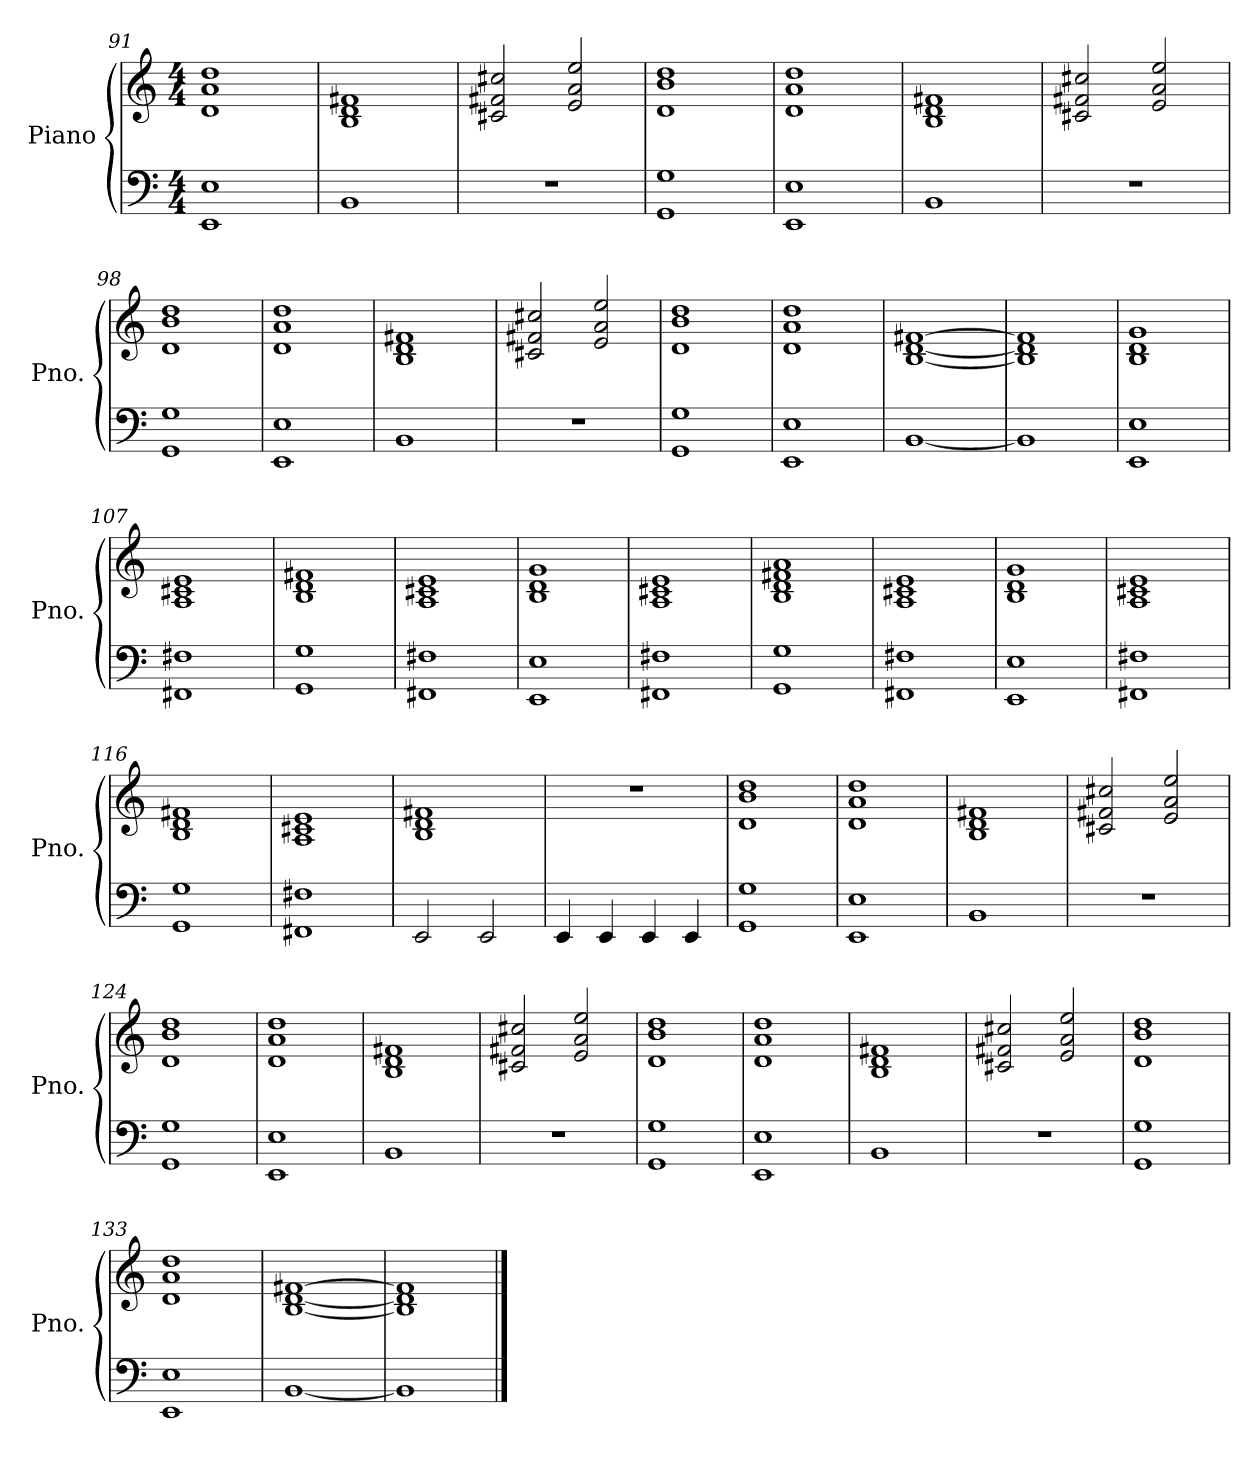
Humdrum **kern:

**kern	**kern
*part1	*part1
*staff2	*staff1
*I"Piano	*
*I'Pno.	*
*clefF4	*clefG2
*k[]	*k[]
*M4/4	*M4/4
=91	=91
1EE 1E	1d 1a 1dd
!!LO:LB:g=z
=92	=92
1BB	1B 1d 1f#X
=93	=93
1r	2c#X/ 2f#X/ 2cc#X/
.	2e/ 2a/ 2ee/
=94	=94
1GG 1G	1d 1b 1dd
=95	=95
1EE 1E	1d 1a 1dd
=96	=96
1BB	1B 1d 1f#X
=97	=97
1r	2c#X/ 2f#X/ 2cc#X/
.	2e/ 2a/ 2ee/
=98	=98
1GG 1G	1d 1b 1dd
=99	=99
1EE 1E	1d 1a 1dd
=100	=100
1BB	1B 1d 1f#X
=101	=101
1r	2c#X/ 2f#X/ 2cc#X/
.	2e/ 2a/ 2ee/
=102	=102
1GG 1G	1d 1b 1dd
=103	=103
1EE 1E	1d 1a 1dd
=104	=104
[1BB	[1B [1d [1f#X
=105	=105
1BB]	1B] 1d] 1f#]
=106	=106
1EE 1E	1B 1d 1g
=107	=107
1FF#X 1F#X	1A 1c#X 1e
!!LO:LB:g=z
=108	=108
1GG 1G	1B 1d 1f#X
=109	=109
1FF#X 1F#X	1A 1c#X 1e
=110	=110
1EE 1E	1B 1d 1g
=111	=111
1FF#X 1F#X	1A 1c#X 1e
=112	=112
1GG 1G	1B 1d 1f#X 1a
=113	=113
1FF#X 1F#X	1A 1c#X 1e
=114	=114
1EE 1E	1B 1d 1g
=115	=115
1FF#X 1F#X	1A 1c#X 1e
=116	=116
1GG 1G	1B 1d 1f#X
=117	=117
1FF#X 1F#X	1A 1c#X 1e
=118	=118
2EE/	1B 1d 1f#X
2EE/	.
=119	=119
4EE/	1r
4EE/	.
4EE/	.
4EE/	.
=120	=120
1GG 1G	1d 1b 1dd
=121	=121
1EE 1E	1d 1a 1dd
=122	=122
1BB	1B 1d 1f#X
!!LO:LB:g=z
=123	=123
1r	2c#X/ 2f#X/ 2cc#X/
.	2e/ 2a/ 2ee/
=124	=124
1GG 1G	1d 1b 1dd
=125	=125
1EE 1E	1d 1a 1dd
=126	=126
1BB	1B 1d 1f#X
=127	=127
1r	2c#X/ 2f#X/ 2cc#X/
.	2e/ 2a/ 2ee/
=128	=128
1GG 1G	1d 1b 1dd
=129	=129
1EE 1E	1d 1a 1dd
=130	=130
1BB	1B 1d 1f#X
=131	=131
1r	2c#X/ 2f#X/ 2cc#X/
.	2e/ 2a/ 2ee/
=132	=132
1GG 1G	1d 1b 1dd
=133	=133
1EE 1E	1d 1a 1dd
=134	=134
[1BB	[1B [1d [1f#X
=135	=135
1BB]	1B] 1d] 1f#]
==	==
*-	*-
